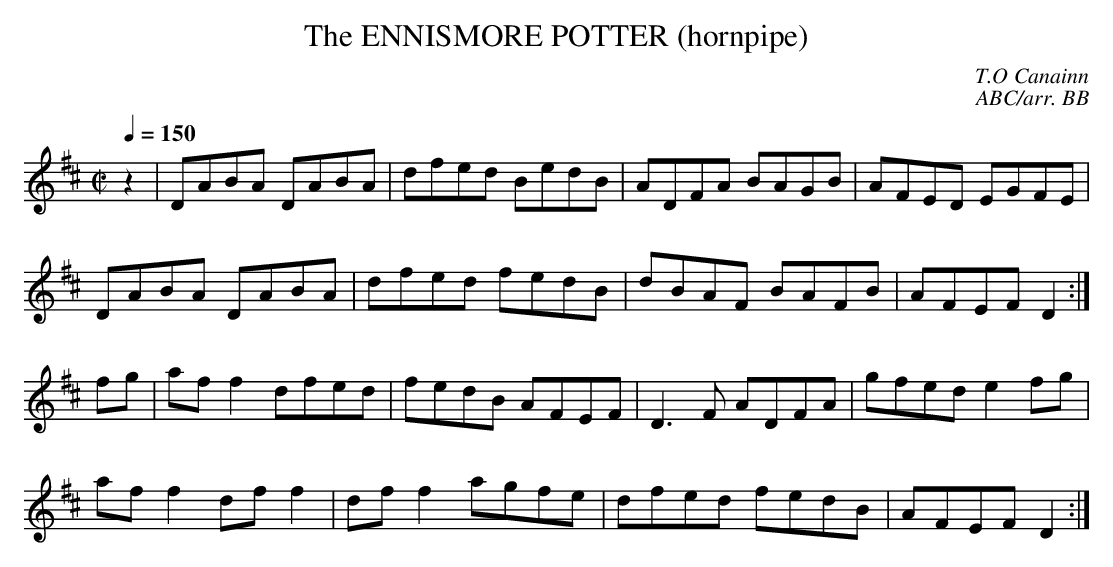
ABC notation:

X:1
T:ENNISMORE POTTER (hornpipe), The
C:T.O Canainn
C:ABC/arr. BB
Q:1/4=150
M:C|
K:D
z2|DABA DABA|dfed BedB|ADFA BAGB|AFED EGFE|
DABA DABA|dfed fedB|dBAF BAFB|AFEF D2:|
fg|aff2 dfed|fedB AFEF|D3F ADFA|gfed e2fg|
aff2 dff2|dff2 agfe|dfed fedB|AFEF D2:|
